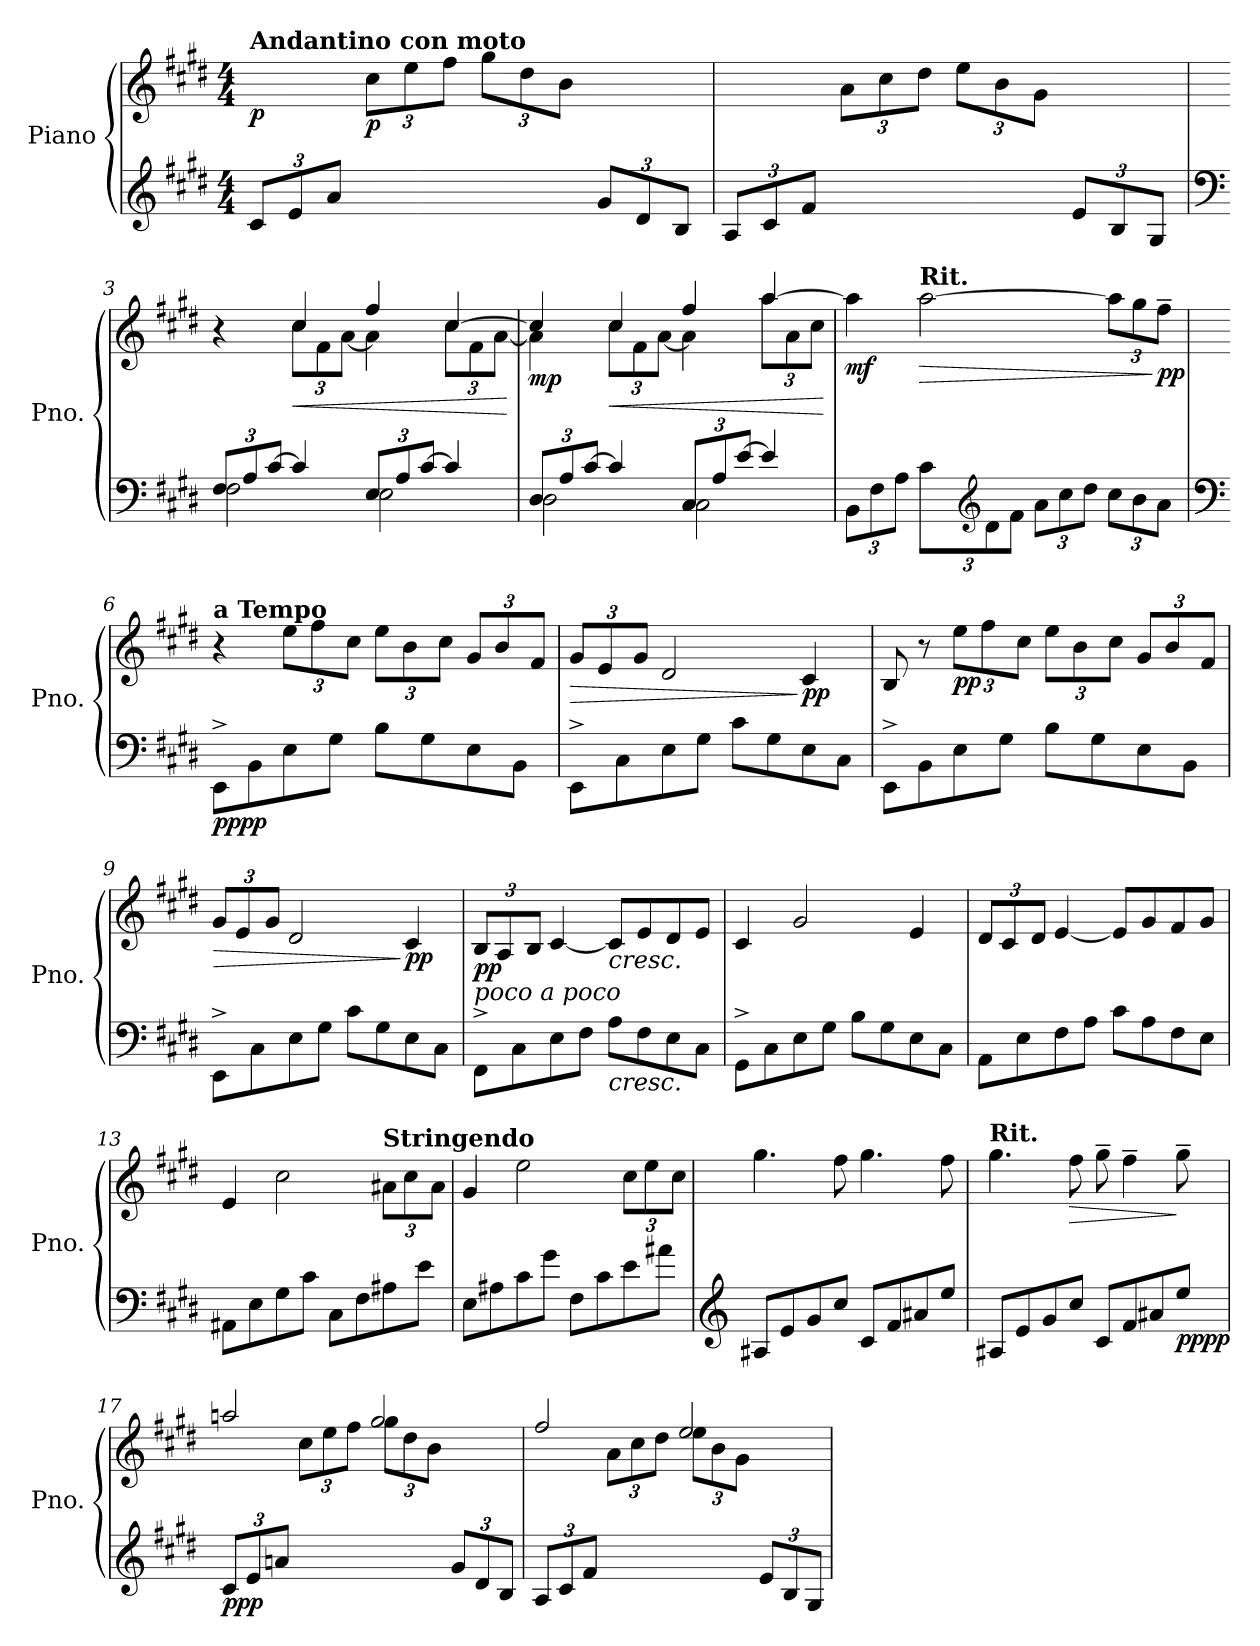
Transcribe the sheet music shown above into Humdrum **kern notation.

**kern	**kern	**dynam
*part1	*part1	*part1
*staff2	*staff1	*staff1/2
*I"Piano	*	*
*I'Pno.	*	*
*clefG2	*clefG2	*
*k[f#c#g#d#]	*k[f#c#g#d#]	*
*M4/4	*M4/4	*
*Xbrackettup	*	*
=1	=1	=1
!	!LO:TX:a:B:t=Andantino con moto	!
!	!	!LO:DY:b
12c#/L	4ryy	p
12e/	.	.
12a/J	.	.
*	*Xbrackettup	*
!	!	!LO:DY:b
4ryy	12cc#\L	p
*	*MM130	*
.	12ee\	.
.	12ff#\J	.
4ryy	12gg#\L	.
.	12dd#\	.
.	12b\J	.
12g#/L	4ryy	.
12d#/	.	.
12B/J	.	.
=2	=2	=2
12A/L	4ryy	.
12c#/	.	.
12f#/J	.	.
4ryy	12a\L	.
.	12cc#\	.
.	12dd#\J	.
4ryy	12ee\L	.
.	12b\	.
.	12g#\J	.
*	*MM104	*
12e/L	4ryy	.
12B/	.	.
12G#/J	.	.
=3	=3	=3
*clefF4	*	*
*	*MM130	*
*^	*^	*
12F#/L	2F#\	4r	4ryy	.
12A/	.	.	.	.
[12c#/J	.	.	.	.
!	!	!	!	!LO:HP:b
4c#/]	.	4cc#/	12cc#\L	<
.	.	.	12f#\	.
.	.	.	[12a\J	.
12E/L	2E\	4ff#/	4a\]	.
12A/	.	.	.	.
[12c#/J	.	.	.	.
4c#/]	.	[4cc#/	12cc#\L	.
.	.	.	12f#\	.
.	.	.	[12a\J	.
*v	*v	*	*	*
*	*v	*v	*
.	.	[
!!LO:LB:g=z
=4	=4	=4
*^	*^	*
!	!	!	!	!LO:DY:b
12D#/L	2D#\	4cc#/]	4a\]	mp
12A/	.	.	.	.
[12c#/J	.	.	.	.
!	!	!	!	!LO:HP:b
4c#/]	.	4cc#/	12cc#\L	<
.	.	.	12f#\	.
.	.	.	[12a\J	.
12C#/L	2C#\	4ff#/	4a\]	.
12A/	.	.	.	.
[12e/J	.	.	.	.
4e/]	.	[4aa/	12aa\L	.
.	.	.	12a\	.
.	.	.	12cc#\J	.
*v	*v	*	*	*
*	*v	*v	*
.	.	[
=5	=5	=5
!	!	!LO:DY:b
12BB\L	4aa\]	mf
12F#\	.	.
12A\J	.	.
!	!LO:TX:a:B:t=Rit.	!
!	!	!LO:HP:b
12c#\L	[2aa\	>
*clefG2	*	*
12d#\	.	.
12f#\J	.	.
*	*MM92	*
12a\L	.	.
12cc#\	.	.
12dd#\J	.	.
*	*MM36	*
12cc#\L	12aa\L]	.
12b\	12gg#\	.
!	!	!LO:DY:n=1:b
12a\J	12ff#~\J	] pp
=6	=6	=6
*clefF4	*	*
!	!LO:TX:a:B:t=a Tempo	!
!	!	!LO:DY:b=2
!	!	!LO:DY:n=1:b
8EE^\L	4r	pp pp
8BB\	.	.
8E\	12ee\L	.
.	12ff#\	.
8G#\J	.	.
.	12cc#\J	.
8B\L	12ee\L	.
.	12b\	.
8G#\	.	.
.	12cc#\J	.
8E\	12g#/L	.
.	12b/	.
8BB\J	.	.
.	12f#/J	.
=7	=7	=7
!	!	!LO:HP:b
8EE^\L	12g#/L	>
.	12e/	.
8C#\	.	.
.	12g#/J	.
8E\	2d#/	.
8G#\J	.	.
8c#\L	.	.
8G#\	.	.
!	!	!LO:DY:n=1:b
8E\	4c#/	] pp
8C#\J	.	.
!!LO:LB:g=z
=8	=8	=8
8EE^\L	8B/	.
8BB\	8r	.
!	!	!LO:DY:b
8E\	12ee\L	pp
.	12ff#\	.
8G#\J	.	.
.	12cc#\J	.
8B\L	12ee\L	.
.	12b\	.
8G#\	.	.
.	12cc#\J	.
8E\	12g#/L	.
.	12b/	.
8BB\J	.	.
.	12f#/J	.
=9	=9	=9
!	!	!LO:HP:b
8EE^\L	12g#/L	>
.	12e/	.
8C#\	.	.
.	12g#/J	.
8E\	2d#/	.
8G#\J	.	.
8c#\L	.	.
8G#\	.	.
!	!	!LO:DY:n=1:b
8E\	4c#/	] pp
8C#\J	.	.
=10	=10	=10
!LO:TX:a:i:t=poco a poco	!	!
!	!	!LO:DY:b
8FF#^\L	12B/L	pp
.	12A/	.
8C#\	.	.
.	12B/J	.
8E\	[4c#/	.
8F#\J	.	.
!	!LO:TX:b:i:t=cresc.	!
!LO:TX:b:i:t=cresc.	!	!
8A\L	8c#/L]	.
8F#\	8e/	.
8E\	8d#/	.
8C#\J	8e/J	.
=11	=11	=11
8GG#^\L	4c#/	.
8C#\	.	.
8E\	2g#/	.
8G#\J	.	.
8B\L	.	.
8G#\	.	.
8E\	4e/	.
8C#\J	.	.
!!LO:LB:g=z
=12	=12	=12
8AA\L	12d#/L	.
.	12c#/	.
8E\	.	.
.	12d#/J	.
8F#\	[4e/	.
8A\J	.	.
8c#\L	8e/L]	.
8A\	8g#/	.
8F#\	8f#/	.
8E\J	8g#/J	.
=13	=13	=13
8AA#X\L	4e/	.
8E\	.	.
8G#\	2cc#\	.
8c#\J	.	.
8C#\L	.	.
8F#\	.	.
!	!LO:TX:a:B:t=Stringendo	!
8A#X\	12a#X\L	.
.	12cc#\	.
8e\J	.	.
.	12a#\J	.
=14	=14	=14
8E\L	4g#/	.
8A#X\	.	.
8c#\	2ee\	.
8g#\J	.	.
*	*MM150	*
8F#\L	.	.
8c#\	.	.
8e\	12cc#\L	.
.	12ee\	.
8a#X\J	.	.
.	12cc#\J	.
=15	=15	=15
*clefG2	*	*
*	*MM160	*
8A#X/L	4.gg#\	.
8e/	.	.
8g#/	.	.
8cc#/J	8ff#\	.
*	*MM150	*
8c#/L	4.gg#\	.
8f#/	.	.
8a#X/	.	.
8ee/J	8ff#\	.
=16	=16	=16
!	!LO:TX:a:B:t=Rit.	!
!	!	!LO:DY:b=2
!	!	!LO:DY:n=1:b
8A#X/L	4.gg#\	mp mf
8e/	.	.
8g#/	.	.
!	!	!LO:HP:b
8cc#/J	8ff#\	>
*	*MM80	*
8c#/L	8gg#~\	.
8f#/	4ff#~\	.
8a#X/	.	.
!	!	!LO:DY:n=2:b=2
!	!	!LO:DY:n=3:b
8ee/J	8gg#~\	] pp pp
!!LO:PB:g=z
=17	=17	=17
*	*MM130	*
*^	*^	*
!	!	!	!	!LO:DY:b=2
!	!	!	!	!LO:DY:n=1:b
12c#/L	2.ryy	2aan/	4ryy	pp p
12e/	.	.	.	.
12an/J	.	.	.	.
4ryy	.	.	12cc#\L	.
.	.	.	12ee\	.
.	.	.	12ff#\J	.
4ryy	.	2gg#/	12gg#\L	.
.	.	.	12dd#\	.
.	.	.	12b\J	.
12g#/L	4ryy	.	4ryy	.
12d#/	.	.	.	.
12B/J	.	.	.	.
=18	=18	=18	=18	=18
12A/L	2.ryy	2ff#/	4ryy	.
12c#/	.	.	.	.
12f#/J	.	.	.	.
4ryy	.	.	12a\L	.
.	.	.	12cc#\	.
.	.	.	12dd#\J	.
4ryy	.	2ee/	12ee\L	.
.	.	.	12b\	.
.	.	.	12g#\J	.
12e/L	4ryy	.	4ryy	.
12B/	.	.	.	.
12G#/J	.	.	.	.
*v	*v	*	*	*
*	*v	*v	*
=	=	=
*-	*-	*-
